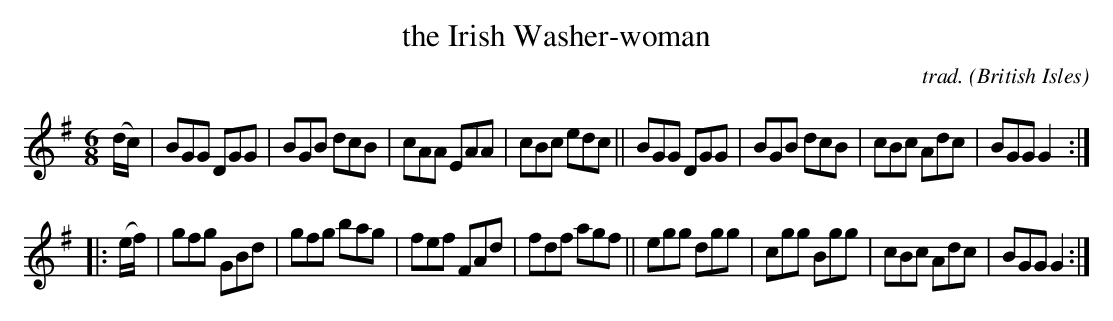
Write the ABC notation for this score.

X:1
T: the Irish Washer-woman
O: trad. (British Isles)
M: 6/8
L: 1/8
K: G
(d/c/) |\
BGG DGG | BGB dcB | cAA EAA | cBc edc ||\
BGG DGG | BGB dcB | cBc Adc | BGG G2 :|
|: (e/f/) |\
gfg GBd | gfg bag | fef FAd | fdf agf ||\
egg dgg | cgg Bgg | cBc Adc | BGG G2 :|
